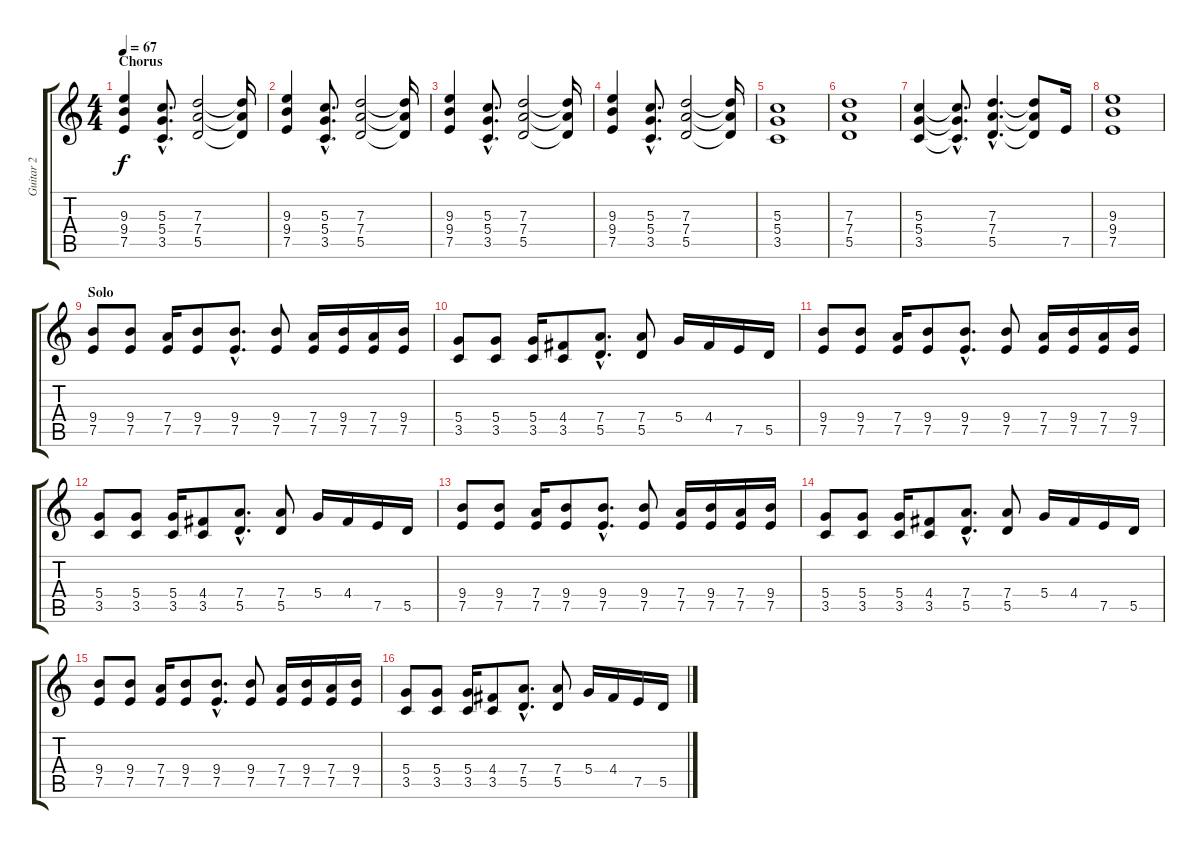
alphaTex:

\track ("Guitar 2" "Guitar 2") {instrument overdrivenguitar}
\staff {score tabs}
\tuning (E4 B3 G3 D3 A2 E2) {hide}
\ts (4 4)
\section ("" "Chorus")
\tempo 67
\clef g2
\ks c
(9.3 9.4 7.5).4{dy f} (5.3{hac} 5.4{hac} 3.5{hac}).8{d} (7.3 7.4 5.5).2 (7.3{t} 7.4{t} 5.5{t}).16 |
(9.3 9.4 7.5).4 (5.3{hac} 5.4{hac} 3.5{hac}).8{d} (7.3 7.4 5.5).2 (7.3{t} 7.4{t} 5.5{t}).16 |
(9.3 9.4 7.5).4 (5.3{hac} 5.4{hac} 3.5{hac}).8{d} (7.3 7.4 5.5).2 (7.3{t} 7.4{t} 5.5{t}).16 |
(9.3 9.4 7.5).4 (5.3{hac} 5.4{hac} 3.5{hac}).8{d} (7.3 7.4 5.5).2 (7.3{t} 7.4{t} 5.5{t}).16 |
(5.3 5.4 3.5).1 |
(7.3 7.4 5.5).1 |
(5.3 5.4 3.5).4 (5.3{hac t} 5.4{hac t} 3.5{hac t}).8{d} (7.3{hac} 7.4{hac} 5.5{hac}).4{d} (7.3{t} 7.4{t} 5.5{t}).8 7.5.16 |
(9.3 9.4 7.5).1 |
\section ("" "Solo")
(9.4 7.5).8 (9.4 7.5).8 (7.4 7.5).16 (9.4 7.5).8 (9.4{hac} 7.5{hac}).8{d} (9.4 7.5).8 (7.4 7.5).16 (9.4 7.5).16 (7.4 7.5).16 (9.4 7.5).16 |
(5.4 3.5).8 (5.4 3.5).8 (5.4 3.5).16 (4.4 3.5).8 (7.4{hac} 5.5{hac}).8{d} (7.4 5.5).8 5.4.16 4.4.16 7.5.16 5.5.16 |
(9.4 7.5).8 (9.4 7.5).8 (7.4 7.5).16 (9.4 7.5).8 (9.4{hac} 7.5{hac}).8{d} (9.4 7.5).8 (7.4 7.5).16 (9.4 7.5).16 (7.4 7.5).16 (9.4 7.5).16 |
(5.4 3.5).8 (5.4 3.5).8 (5.4 3.5).16 (4.4 3.5).8 (7.4{hac} 5.5{hac}).8{d} (7.4 5.5).8 5.4.16 4.4.16 7.5.16 5.5.16 |
(9.4 7.5).8 (9.4 7.5).8 (7.4 7.5).16 (9.4 7.5).8 (9.4{hac} 7.5{hac}).8{d} (9.4 7.5).8 (7.4 7.5).16 (9.4 7.5).16 (7.4 7.5).16 (9.4 7.5).16 |
(5.4 3.5).8 (5.4 3.5).8 (5.4 3.5).16 (4.4 3.5).8 (7.4{hac} 5.5{hac}).8{d} (7.4 5.5).8 5.4.16 4.4.16 7.5.16 5.5.16 |
(9.4 7.5).8 (9.4 7.5).8 (7.4 7.5).16 (9.4 7.5).8 (9.4{hac} 7.5{hac}).8{d} (9.4 7.5).8 (7.4 7.5).16 (9.4 7.5).16 (7.4 7.5).16 (9.4 7.5).16 |
(5.4 3.5).8 (5.4 3.5).8 (5.4 3.5).16 (4.4 3.5).8 (7.4{hac} 5.5{hac}).8{d} (7.4 5.5).8 5.4.16 4.4.16 7.5.16 5.5.16
